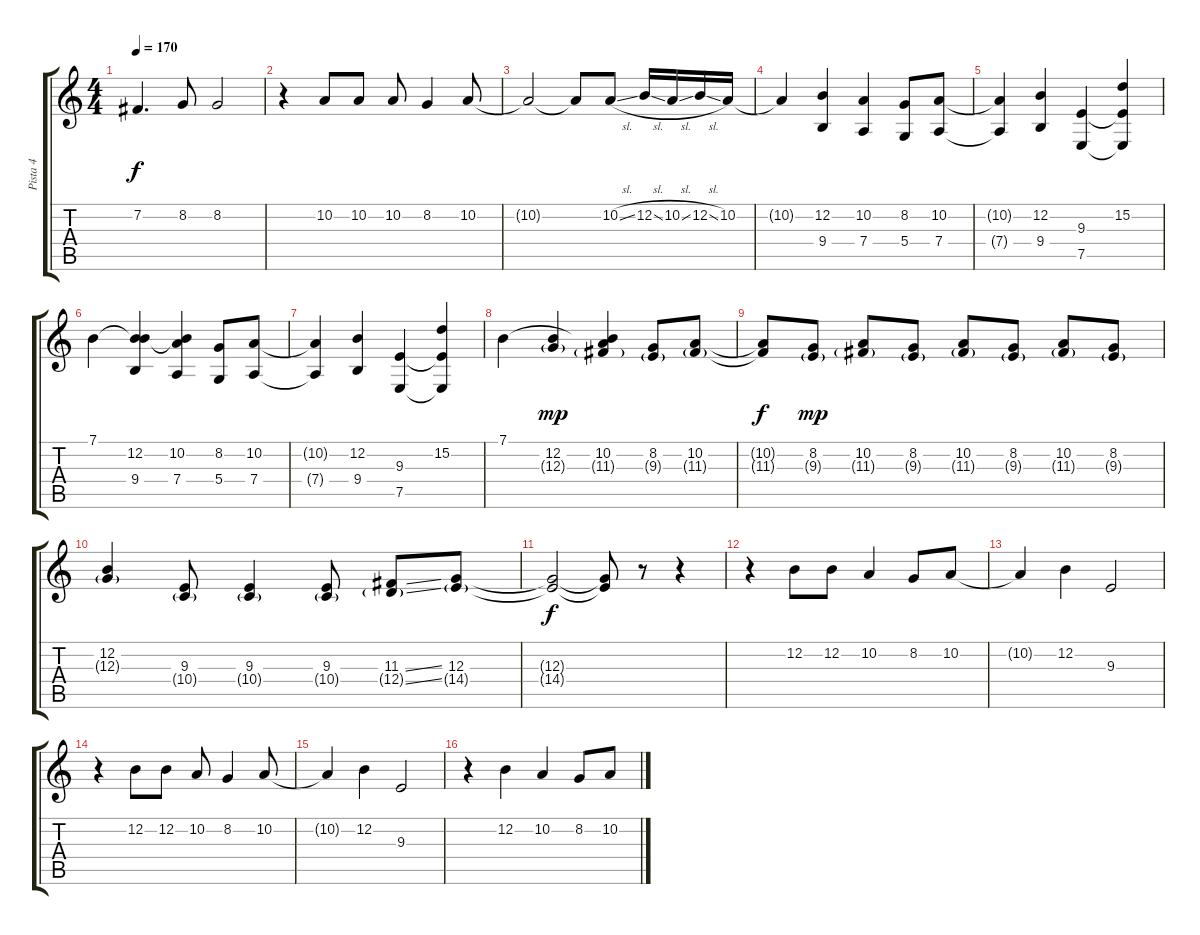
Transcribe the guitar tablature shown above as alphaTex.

\track ("Pista 4" "Pista 4") {instrument lead2sawtooth}
\staff {score tabs}
\tuning (E4 B3 G3 D3 A2 E2) {hide}
\ts (4 4)
\tempo 170
\clef g2
\ks c
7.2{t}.4{d dy f} 8.2.8 8.2.2 |
r.4 10.2.8 10.2.8 10.2.8 8.2.4 10.2.8 |
10.2{t}.2 10.2{t}.8 10.2{sl}.8 12.2{sl}.16 10.2{sl}.16 12.2{sl}.16 10.2.16 |
10.2{t}.4 (12.2 9.4).4{volume 16} (10.2 7.4).4 (8.2 5.4).8 (10.2 7.4).8 |
(10.2{t} 7.4{t}).4 (12.2 9.4).4 (9.3 7.5).4 (15.2 9.3{t} 7.5{t}).4 |
7.1.4 (7.1{t} 12.2 9.4).4 (7.1{t} 10.2 7.4).4 (8.2 5.4).8 (10.2 7.4).8 |
(10.2{t} 7.4{t}).4 (12.2 9.4).4 (9.3 7.5).4 (15.2 9.3{t} 7.5{t}).4 |
7.1.4 (12.2 12.3{g}).4{dy mp} (7.1{t} 10.2 11.3{g}).4 (8.2 9.3{g}).8 (10.2 11.3{g}).8 |
(10.2{t} 11.3{t}).8{dy f} (8.2 9.3{g}).8{dy mp} (10.2 11.3{g}).8 (8.2 9.3{g}).8 (10.2 11.3{g}).8 (8.2 9.3{g}).8 (10.2 11.3{g}).8 (8.2 9.3{g}).8 |
(12.2 12.3{g}).4 (9.3 10.4{g}).8 (9.3 10.4{g}).4 (9.3 10.4{g}).8 (11.3{ss} 12.4{ss g}).8 (12.3 14.4{g}).8 |
(12.3{t} 14.4{t}).2{dy f} (12.3{t} 14.4{t}).8 r.8 r.4 |
r.4 12.2.8 12.2.8 10.2.4 8.2.8 10.2.8 |
10.2{t}.4 12.2.4 9.3.2 |
r.4 12.2.8 12.2.8 10.2.8 8.2.4 10.2.8 |
10.2{t}.4 12.2.4 9.3.2 |
r.4 12.2.4 10.2.4 8.2.8 10.2.8
